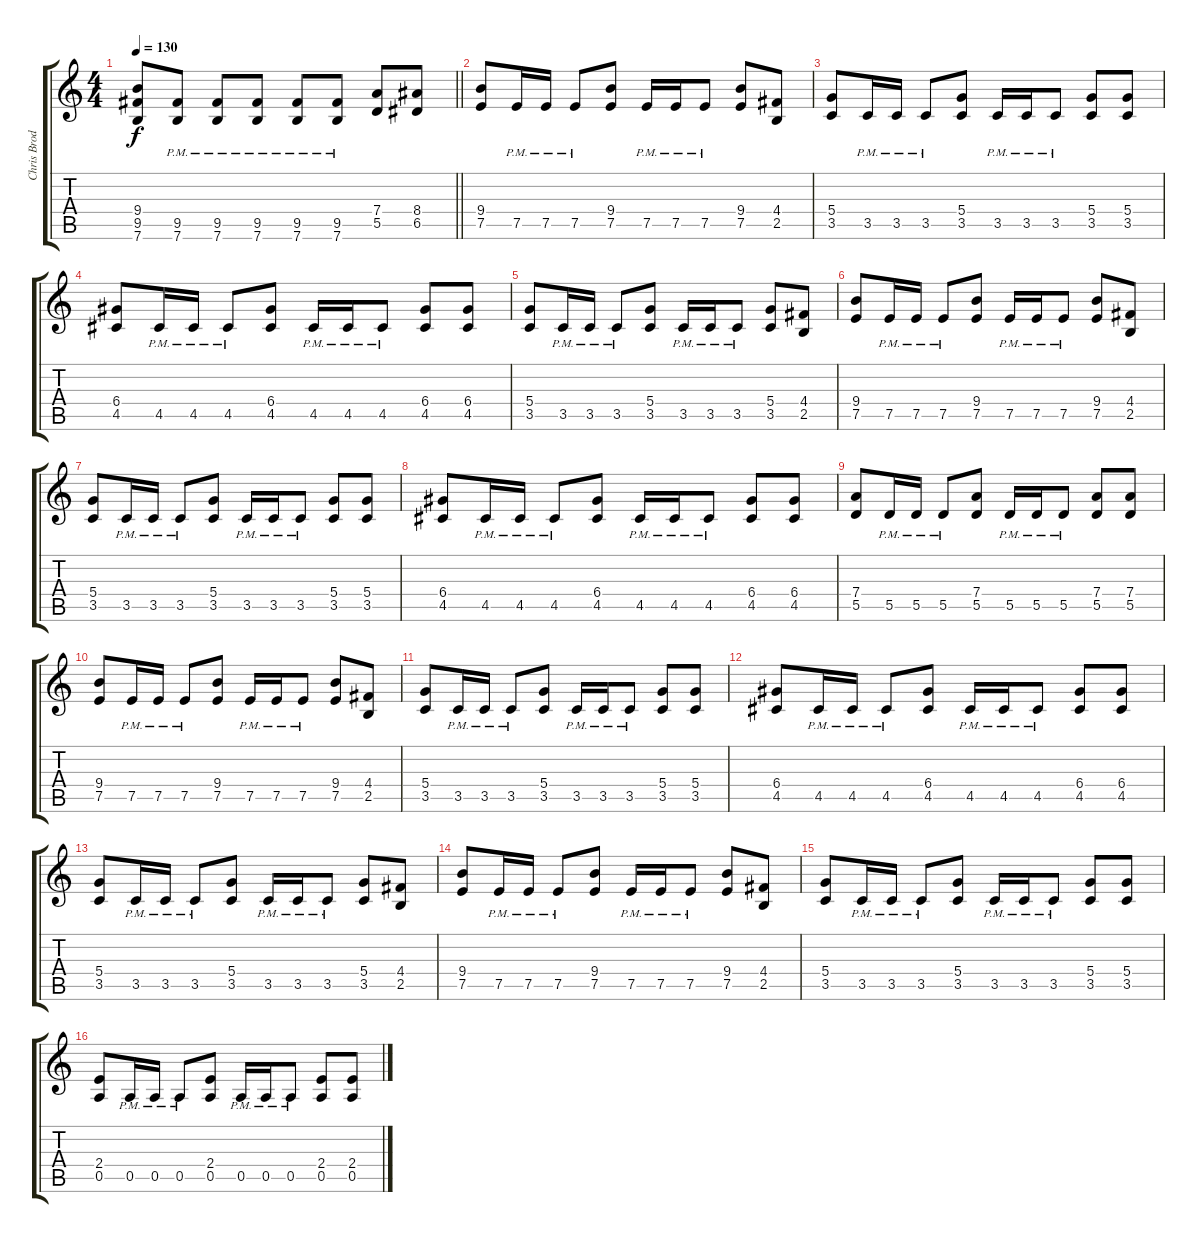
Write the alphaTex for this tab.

\track ("Chris Broderick" "Chris Brod") {instrument distortionguitar}
\staff {score tabs}
\tuning (E4 B3 G3 D3 A2 E2) {hide}
\ts (4 4)
\tempo 130
\clef g2
\barLineRight lightlight
\ks c
(9.4{t} 9.5{t} 7.6{t}).8{dy f} (9.5{pm} 7.6{pm}).8 (9.5{pm} 7.6{pm}).8 (9.5{pm} 7.6{pm}).8 (9.5{pm} 7.6{pm}).8 (9.5{pm} 7.6{pm}).8 (7.4 5.5).8 (8.4 6.5).8 |
(9.4 7.5).8 7.5{pm}.16 7.5{pm}.16 7.5{pm}.8 (9.4 7.5).8 7.5{pm}.16 7.5{pm}.16 7.5{pm}.8 (9.4 7.5).8 (4.4 2.5).8 |
(5.4 3.5).8 3.5{pm}.16 3.5{pm}.16 3.5{pm}.8 (5.4 3.5).8 3.5{pm}.16 3.5{pm}.16 3.5{pm}.8 (5.4 3.5).8 (5.4 3.5).8 |
(6.4 4.5).8 4.5{pm}.16 4.5{pm}.16 4.5{pm}.8 (6.4 4.5).8 4.5{pm}.16 4.5{pm}.16 4.5{pm}.8 (6.4 4.5).8 (6.4 4.5).8 |
(5.4 3.5).8 3.5{pm}.16 3.5{pm}.16 3.5{pm}.8 (5.4 3.5).8 3.5{pm}.16 3.5{pm}.16 3.5{pm}.8 (5.4 3.5).8 (4.4 2.5).8 |
(9.4 7.5).8 7.5{pm}.16 7.5{pm}.16 7.5{pm}.8 (9.4 7.5).8 7.5{pm}.16 7.5{pm}.16 7.5{pm}.8 (9.4 7.5).8 (4.4 2.5).8 |
(5.4 3.5).8 3.5{pm}.16 3.5{pm}.16 3.5{pm}.8 (5.4 3.5).8 3.5{pm}.16 3.5{pm}.16 3.5{pm}.8 (5.4 3.5).8 (5.4 3.5).8 |
(6.4 4.5).8 4.5{pm}.16 4.5{pm}.16 4.5{pm}.8 (6.4 4.5).8 4.5{pm}.16 4.5{pm}.16 4.5{pm}.8 (6.4 4.5).8 (6.4 4.5).8 |
(7.4 5.5).8 5.5{pm}.16 5.5{pm}.16 5.5{pm}.8 (7.4 5.5).8 5.5{pm}.16 5.5{pm}.16 5.5{pm}.8 (7.4 5.5).8 (7.4 5.5).8 |
(9.4 7.5).8 7.5{pm}.16 7.5{pm}.16 7.5{pm}.8 (9.4 7.5).8 7.5{pm}.16 7.5{pm}.16 7.5{pm}.8 (9.4 7.5).8 (4.4 2.5).8 |
(5.4 3.5).8 3.5{pm}.16 3.5{pm}.16 3.5{pm}.8 (5.4 3.5).8 3.5{pm}.16 3.5{pm}.16 3.5{pm}.8 (5.4 3.5).8 (5.4 3.5).8 |
(6.4 4.5).8 4.5{pm}.16 4.5{pm}.16 4.5{pm}.8 (6.4 4.5).8 4.5{pm}.16 4.5{pm}.16 4.5{pm}.8 (6.4 4.5).8 (6.4 4.5).8 |
(5.4 3.5).8 3.5{pm}.16 3.5{pm}.16 3.5{pm}.8 (5.4 3.5).8 3.5{pm}.16 3.5{pm}.16 3.5{pm}.8 (5.4 3.5).8 (4.4 2.5).8 |
(9.4 7.5).8 7.5{pm}.16 7.5{pm}.16 7.5{pm}.8 (9.4 7.5).8 7.5{pm}.16 7.5{pm}.16 7.5{pm}.8 (9.4 7.5).8 (4.4 2.5).8 |
(5.4 3.5).8 3.5{pm}.16 3.5{pm}.16 3.5{pm}.8 (5.4 3.5).8 3.5{pm}.16 3.5{pm}.16 3.5{pm}.8 (5.4 3.5).8 (5.4 3.5).8 |
(2.4 0.5).8 0.5{pm}.16 0.5{pm}.16 0.5{pm}.8 (2.4 0.5).8 0.5{pm}.16 0.5{pm}.16 0.5{pm}.8 (2.4 0.5).8 (2.4 0.5).8
